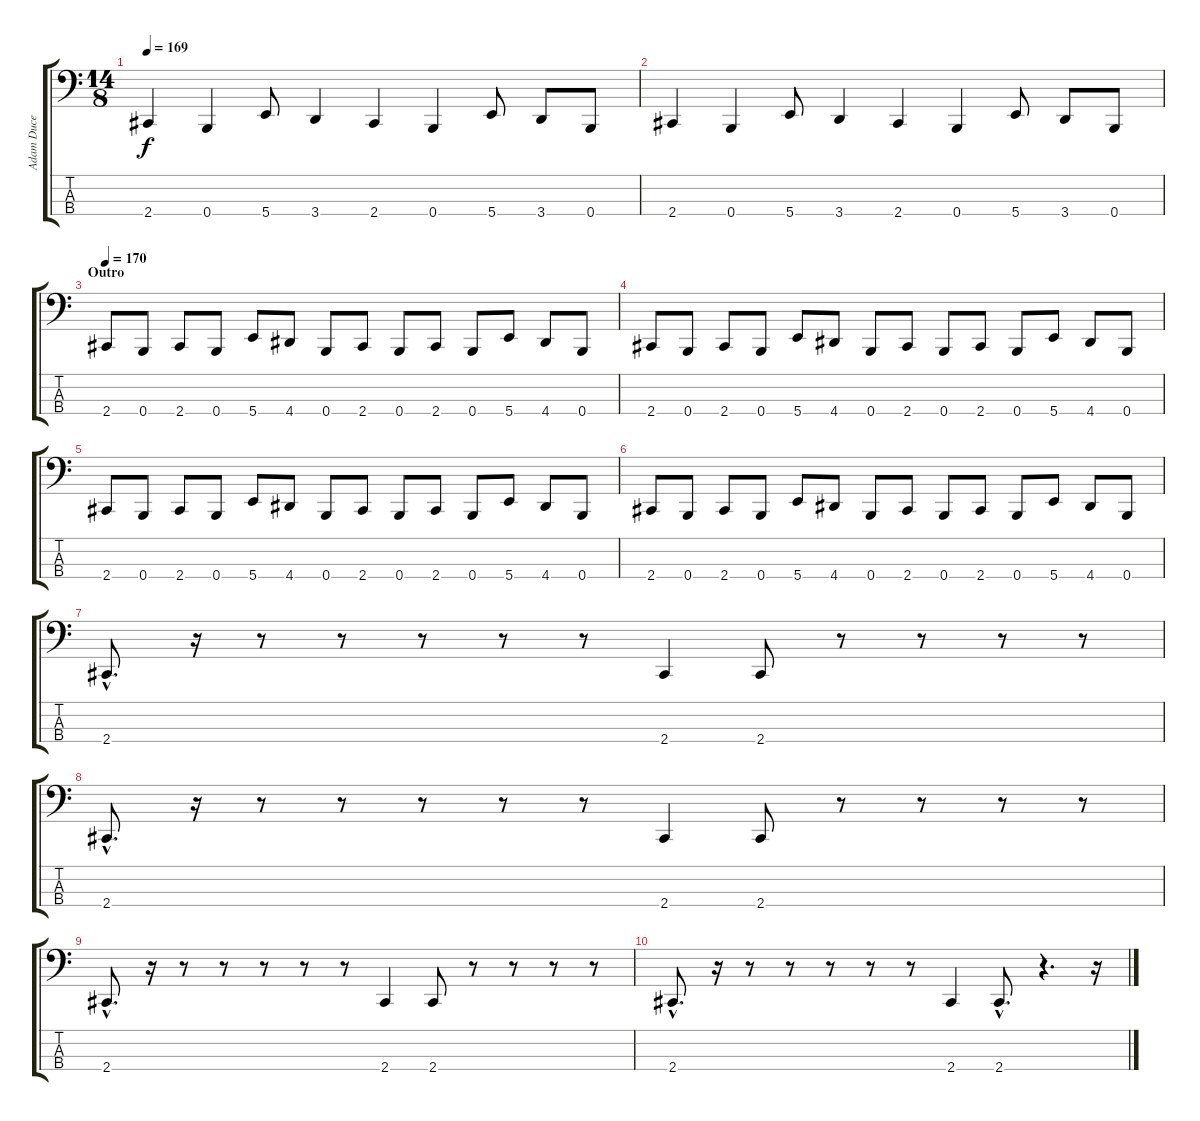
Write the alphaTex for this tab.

\track ("Adam Duce" "Adam Duce") {instrument synthbass2}
\staff {score tabs}
\tuning (E2 B1 Gb1 B0) {hide}
\ts (14 8)
\tempo 169
\clef f4
\ks c
2.4.4{dy f} 0.4.4 5.4.8 3.4.4 2.4.4 0.4.4 5.4.8 3.4.8 0.4.8 |
2.4.4 0.4.4 5.4.8 3.4.4 2.4.4 0.4.4 5.4.8 3.4.8 0.4.8 |
\section ("" "Outro")
\tempo 170
2.4.8 0.4.8 2.4.8 0.4.8 5.4.8 4.4.8 0.4.8 2.4.8 0.4.8 2.4.8 0.4.8 5.4.8 4.4.8 0.4.8 |
2.4.8 0.4.8 2.4.8 0.4.8 5.4.8 4.4.8 0.4.8 2.4.8 0.4.8 2.4.8 0.4.8 5.4.8 4.4.8 0.4.8 |
2.4.8 0.4.8 2.4.8 0.4.8 5.4.8 4.4.8 0.4.8 2.4.8 0.4.8 2.4.8 0.4.8 5.4.8 4.4.8 0.4.8 |
2.4.8 0.4.8 2.4.8 0.4.8 5.4.8 4.4.8 0.4.8 2.4.8 0.4.8 2.4.8 0.4.8 5.4.8 4.4.8 0.4.8 |
2.4{hac}.8{d} r.16 r.8 r.8 r.8 r.8 r.8 2.4.4 2.4.8 r.8 r.8 r.8 r.8 |
2.4{hac}.8{d} r.16 r.8 r.8 r.8 r.8 r.8 2.4.4 2.4.8 r.8 r.8 r.8 r.8 |
2.4{hac}.8{d} r.16 r.8 r.8 r.8 r.8 r.8 2.4.4 2.4.8 r.8 r.8 r.8 r.8 |
2.4{hac}.8{d} r.16 r.8 r.8 r.8 r.8 r.8 2.4.4 2.4{hac}.8{d} r.4{d} r.16
